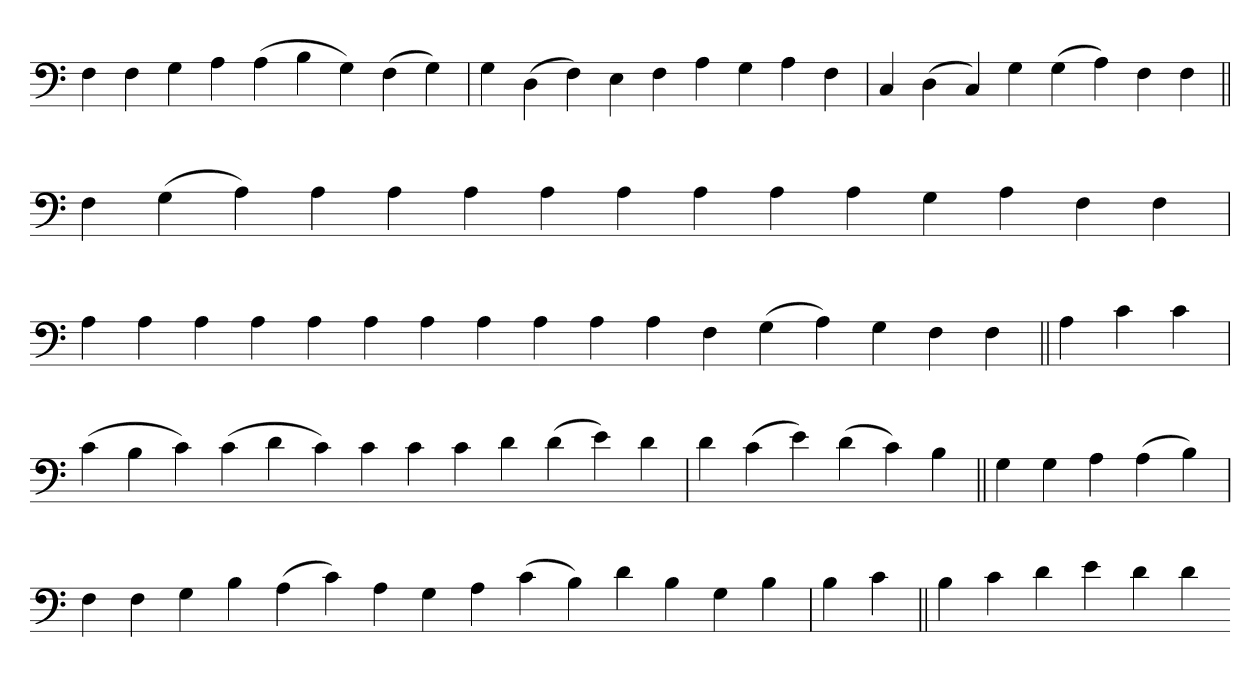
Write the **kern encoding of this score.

**kern
*part1
*staff1
=
4F
4F
4G
4A
(4A
4B
4G)
(4F
4G)
=`
4G
(4D
4F)
4E
4F
4A
4G
4A
4F
=
4C
(4D
4C)
4G
(4G
4A)
4F
4F
=||
4F
(4G
4A)
4A
4A
4A
4A
4A
4A
4A
4A
4G
4A
4F
4F
=
4A
4A
4A
4A
4A
4A
4A
4A
4A
4A
4A
4F
(4G
4A)
4G
4F
4F
=||
4A
4c
4c
='
(4c
4B
4c)
(4c
4d
4c)
4c
4c
4c
4d
(4d
4e)
4d
=`
4d
(4c
4e)
(4d
4c)
4B
=||
4G
4G
4A
(4A
4B)
=
4F
4F
4G
4B
(4A
4c)
4A
4G
4A
(4c
4B)
4d
4B
4G
4B
=`
4B
4c
=||
4B
4c
4d
4e
4d
4d
=-
*-
